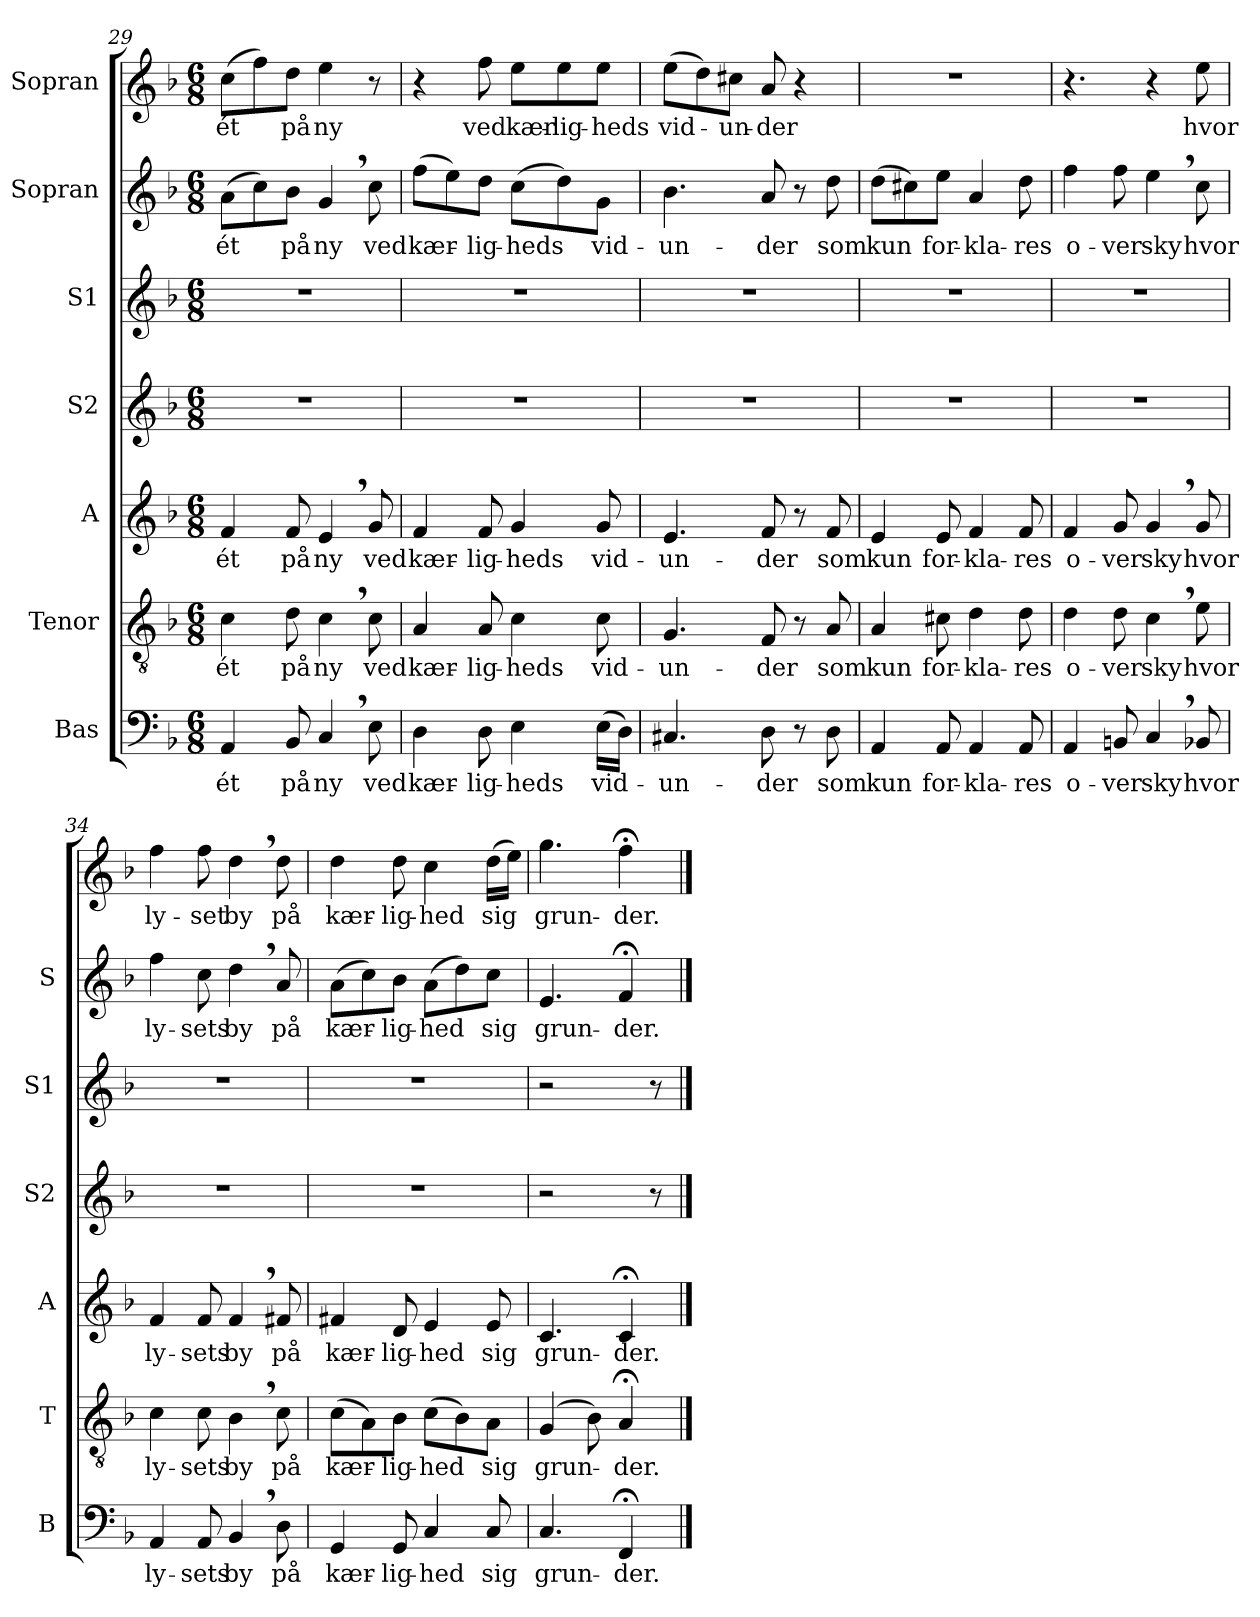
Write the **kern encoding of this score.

**kern	**text	**kern	**text	**kern	**text	**kern	**kern	**kern	**text	**kern	**text
*part7	*part7	*part6	*part6	*part5	*part5	*part4	*part3	*part2	*part2	*part1	*part1
*staff7	*staff7	*staff6	*staff6	*staff5	*staff5	*staff4	*staff3	*staff2	*staff2	*staff1	*staff1
*I"Bas	*	*I"Tenor	*	*I"A	*	*I"S2	*I"S1	*I"Sopran	*	*I"Sopran	*
*I'B	*	*I'T	*	*I'A	*	*I'S2	*I'S1	*I'S	*	*	*
*clefF4	*	*clefGv2	*	*clefG2	*	*clefG2	*clefG2	*clefG2	*	*clefG2	*
*k[b-]	*	*k[b-]	*	*k[b-]	*	*k[b-]	*k[b-]	*k[b-]	*	*k[b-]	*
*M6/8	*	*M6/8	*	*M6/8	*	*M6/8	*M6/8	*M6/8	*	*M6/8	*
=29	=29	=29	=29	=29	=29	=29	=29	=29	=29	=29	=29
!	!LO:LY:b	!	!LO:LY:b	!	!LO:LY:b	!	!	!	!LO:LY:b	!	!LO:LY:b
4AA/	ét	4c\	ét	4f/	ét	2.r	2.r	(>8a\L	ét	(>8cc\L	ét
.	.	.	.	.	.	.	.	8cc\)	.	8ff\)	.
!	!LO:LY:b	!	!LO:LY:b	!	!LO:LY:b	!	!	!	!LO:LY:b	!	!LO:LY:b
8BB-/	på	8d\	på	8f/	på	.	.	8b-\J	på	8dd\J	på
!	!LO:LY:b	!	!LO:LY:b	!	!LO:LY:b	!	!	!	!LO:LY:b	!	!LO:LY:b
4C,/	ny	4c,\	ny	4e,/	ny	.	.	4g,/	ny	4ee\	ny
!	!LO:LY:b	!	!LO:LY:b	!	!LO:LY:b	!	!	!	!LO:LY:b	!	!
8E\	ved	8c\	ved	8g/	ved	.	.	8cc\	ved	8r	.
=30	=30	=30	=30	=30	=30	=30	=30	=30	=30	=30	=30
!	!LO:LY:b	!	!LO:LY:b	!	!LO:LY:b	!	!	!	!LO:LY:b	!	!
4D\	kær-	4A/	kær-	4f/	kær-	2.r	2.r	(>8ff\L	kær-	4r	.
.	.	.	.	.	.	.	.	8ee\)	.	.	.
!	!LO:LY:b	!	!LO:LY:b	!	!LO:LY:b	!	!	!	!LO:LY:b	!	!LO:LY:b
8D\	-lig-	8A/	-lig-	8f/	-lig-	.	.	8dd\J	-lig-	8ff\	ved
!	!LO:LY:b	!	!LO:LY:b	!	!LO:LY:b	!	!	!	!LO:LY:b	!	!LO:LY:b
4E\	-heds	4c\	-heds	4g/	-heds	.	.	(>8cc\L	-heds	8ee\L	kær-
!	!	!	!	!	!	!	!	!	!	!	!LO:LY:b
.	.	.	.	.	.	.	.	8dd\)	.	8ee\	-lig-
!	!LO:LY:b	!	!LO:LY:b	!	!LO:LY:b	!	!	!	!LO:LY:b	!	!LO:LY:b
(>16E\LL	vid-	8c\	vid-	8g/	vid-	.	.	8g\J	vid-	8ee\J	-heds
16D\JJ)	.	.	.	.	.	.	.	.	.	.	.
=31	=31	=31	=31	=31	=31	=31	=31	=31	=31	=31	=31
!	!LO:LY:b	!	!LO:LY:b	!	!LO:LY:b	!	!	!	!LO:LY:b	!	!LO:LY:b
4.C#X/	-un-	4.G/	-un-	4.e/	-un-	2.r	2.r	4.b-\	-un-	(>8ee\L	vid-
.	.	.	.	.	.	.	.	.	.	8dd\)	.
!	!	!	!	!	!	!	!	!	!	!	!LO:LY:b
.	.	.	.	.	.	.	.	.	.	8cc#X\J	-un-
!	!LO:LY:b	!	!LO:LY:b	!	!LO:LY:b	!	!	!	!LO:LY:b	!	!LO:LY:b
8D\	-der	8F/	-der	8f/	-der	.	.	8a/	-der	8a/	-der
8r	.	8r	.	8r	.	.	.	8r	.	4r	.
!	!LO:LY:b	!	!LO:LY:b	!	!LO:LY:b	!	!	!	!LO:LY:b	!	!
8D\	som	8A/	som	8f/	som	.	.	8dd\	som	.	.
!!LO:PB:g=z
=32	=32	=32	=32	=32	=32	=32	=32	=32	=32	=32	=32
!	!LO:LY:b	!	!LO:LY:b	!	!LO:LY:b	!	!	!	!LO:LY:b	!	!
4AA/	kun	4A/	kun	4e/	kun	2.r	2.r	(>8dd\L	kun	2.r	.
.	.	.	.	.	.	.	.	8cc#X\)	.	.	.
!	!LO:LY:b	!	!LO:LY:b	!	!LO:LY:b	!	!	!	!LO:LY:b	!	!
8AA/	for-	8c#X\	for-	8e/	for-	.	.	8ee\J	for-	.	.
!	!LO:LY:b	!	!LO:LY:b	!	!LO:LY:b	!	!	!	!LO:LY:b	!	!
4AA/	-kla-	4d\	-kla-	4f/	-kla-	.	.	4a/	-kla-	.	.
!	!LO:LY:b	!	!LO:LY:b	!	!LO:LY:b	!	!	!	!LO:LY:b	!	!
8AA/	-res	8d\	-res	8f/	-res	.	.	8dd\	-res	.	.
=33	=33	=33	=33	=33	=33	=33	=33	=33	=33	=33	=33
!	!LO:LY:b	!	!LO:LY:b	!	!LO:LY:b	!	!	!	!LO:LY:b	!	!
4AA/	o-	4d\	o-	4f/	o-	2.r	2.r	4ff\	o-	4.r	.
!	!LO:LY:b	!	!LO:LY:b	!	!LO:LY:b	!	!	!	!LO:LY:b	!	!
8BBn/	-ver	8d\	-ver	8g/	-ver	.	.	8ff\	-ver	.	.
!	!LO:LY:b	!	!LO:LY:b	!	!LO:LY:b	!	!	!	!LO:LY:b	!	!
4C,/	sky	4c,\	sky	4g,/	sky	.	.	4ee,\	sky	4r	.
!	!LO:LY:b	!	!LO:LY:b	!	!LO:LY:b	!	!	!	!LO:LY:b	!	!LO:LY:b
8BB-X/	hvor	8e\	hvor	8g/	hvor	.	.	8cc\	hvor	8ee\	hvor
=34	=34	=34	=34	=34	=34	=34	=34	=34	=34	=34	=34
!	!LO:LY:b	!	!LO:LY:b	!	!LO:LY:b	!	!	!	!LO:LY:b	!	!LO:LY:b
4AA/	ly-	4c\	ly-	4f/	ly-	2.r	2.r	4ff\	ly-	4ff\	ly-
!	!LO:LY:b	!	!LO:LY:b	!	!LO:LY:b	!	!	!	!LO:LY:b	!	!LO:LY:b
8AA/	-sets	8c\	-sets	8f/	-sets	.	.	8cc\	-sets	8ff\	-set
!	!LO:LY:b	!	!LO:LY:b	!	!LO:LY:b	!	!	!	!LO:LY:b	!	!LO:LY:b
4BB-,/	by	4B-,\	by	4f,/	by	.	.	4dd,\	by	4dd,\	by
!	!LO:LY:b	!	!LO:LY:b	!	!LO:LY:b	!	!	!	!LO:LY:b	!	!LO:LY:b
8D\	på	8c\	på	8f#X/	på	.	.	8a/	på	8dd\	på
=35	=35	=35	=35	=35	=35	=35	=35	=35	=35	=35	=35
!	!LO:LY:b	!	!LO:LY:b	!	!LO:LY:b	!	!	!	!LO:LY:b	!	!LO:LY:b
4GG/	kær-	(>8c\L	kær-	4f#X/	kær-	2.r	2.r	(>8a\L	kær-	4dd\	kær-
.	.	8A\)	.	.	.	.	.	8cc\)	.	.	.
!	!LO:LY:b	!	!LO:LY:b	!	!LO:LY:b	!	!	!	!LO:LY:b	!	!LO:LY:b
8GG/	-lig-	8B-\J	-lig-	8d/	-lig-	.	.	8b-\J	-lig-	8dd\	-lig-
!	!LO:LY:b	!	!LO:LY:b	!	!LO:LY:b	!	!	!	!LO:LY:b	!	!LO:LY:b
4C/	-hed	(>8c\L	-hed	4e/	-hed	.	.	(>8a\L	-hed	4cc\	-hed
.	.	8B-\)	.	.	.	.	.	8dd\)	.	.	.
!	!LO:LY:b	!	!LO:LY:b	!	!LO:LY:b	!	!	!	!LO:LY:b	!	!LO:LY:b
8C/	sig	8A\J	sig	8e/	sig	.	.	8cc\J	sig	(>16dd\LL	sig
.	.	.	.	.	.	.	.	.	.	16ee\JJ)	.
=36	=36	=36	=36	=36	=36	=36	=36	=36	=36	=36	=36
!	!LO:LY:b	!	!LO:LY:b	!	!LO:LY:b	!	!	!	!LO:LY:b	!	!LO:LY:b
4.C/	grun-	(>4G/	grun-	4.c/	grun-	2r	2r	4.e/	grun-	4.gg\	grun-
.	.	8B-\)	.	.	.	.	.	.	.	.	.
!	!LO:LY:b	!	!LO:LY:b	!	!LO:LY:b	!	!	!	!LO:LY:b	!	!LO:LY:b
4FF;</	-der.	4A;</	-der.	4c;</	-der.	.	.	4f;</	-der.	4ff;<\	-der.
.	.	.	.	.	.	8r	8r	.	.	.	.
==	==	==	==	==	==	==	==	==	==	==	==
*-	*-	*-	*-	*-	*-	*-	*-	*-	*-	*-	*-
